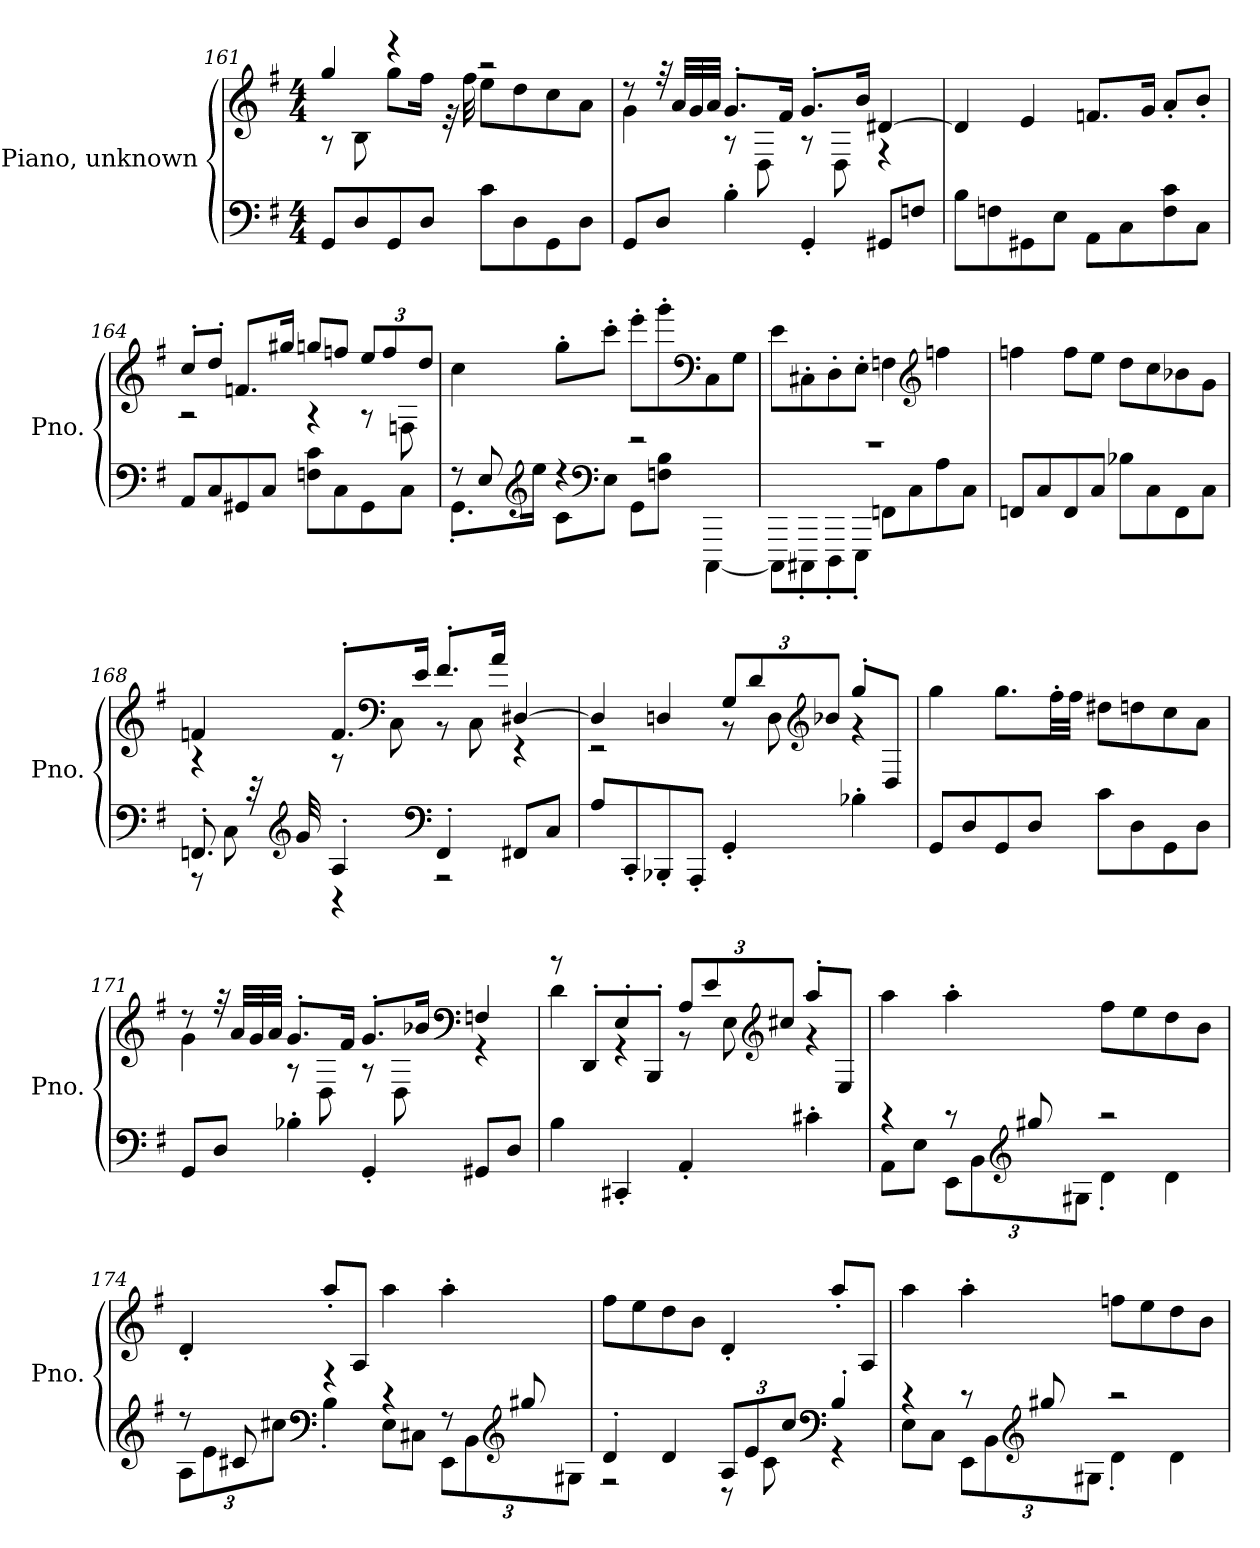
**kern	**kern
*part1	*part1
*staff2	*staff1
*I"Piano, unknown	*
*I'Pno.	*
!!LO:PB:g=z
*clefF4	*clefG2
*k[f#]	*k[f#]
*M4/4	*M4/4
=161	=161
*	*^
8GG/L	4gg/	8r
8D/	.	8B\
8GG/	4r	8gg\L
8D/J	.	16ff#\Jk
.	.	32r
.	.	32ff#\
8c\L	2r	8ee\L
8D\	.	8dd\
8GG\	.	8cc\
8D\J	.	8a\J
=162	=162	=162
8GG/L	8r	4g\
8D/J	32r	.
.	32a/LLL	.
.	32g/	.
.	32a/JJJ	.
4B'\	8.g'/L	8r
.	.	8D\
.	16f#/Jk	.
4GG'/	8.g'/L	8r
.	.	8D\
.	16b/Jk	.
8GG#X/L	[4d#X/	4r
8Fn/J	.	.
*	*v	*v
=163	=163
8B\L	4d#/]
8Fn\	.
8GG#X\	4e/
8E\J	.
8AA\L	8.fn/L
8C\	.
.	16g/Jk
8F\ 8c\	8a'/L
8C\J	8b'/J
!!LO:LB:g=z
=164	=164
*	*^
8AA/L	8cc'/L	2r
8C/	8dd'/J	.
8GG#X/	8.fn/L	.
8C/J	.	.
.	16gg#X/Jk	.
8Fn\ 8c\L	8ggn/L	4r
8C\	8ffn/J	.
*	*Xbrackettup	*
8GG#\	12ee/L	8r
.	12ff/	.
8C\J	.	8Fn\
.	12dd/J	.
*	*v	*v
=165	=165
*^	*
8r	8.GG'\L	4cc\
8E/	.	.
*clefG2	*	*
.	16ee\Jk	.
4r	8c\L	8gg'\L
*clefF4	*	*
.	8E\J	8ccc'\J
2r	8GG\L	8eee'\L
.	8Fn\ 8B\J	8ggg'\
*	*	*clefF4
.	[4CCC\	8C\
.	.	8G\J
=166	=166	=166
1r	8CCC\L]	8e\L
.	8CCC#X'\	8C#X'\
.	8DDD'\	8D'\
.	8EEE'\J	8E'\J
.	8FFn\L	4Fn\
.	8C\	.
*	*	*clefG2
.	8A\	4ffn\
.	8C\J	.
*v	*v	*
!!LO:LB:g=z
=167	=167
8FFn/L	4ffn\
8C/	.
8FF/	8ff\L
8C/J	8ee\J
8B-X\L	8dd\L
8C\	8cc\
8FF\	8b-X\
8C\J	8g\J
=168	=168
*^	*^
8.FFn'/	8r	4fn/	4r
.	8C\	.	.
32r	.	.	.
*clefG2	*	*	*
32g/	.	.	.
4A'/	4r	8.f'/L	8r
*	*	*clefF4	*
.	.	.	8C\
.	.	16e/Jk	.
*clefF4	*	*	*
4FF'/	2r	8.f'/L	8r
.	.	.	8C\
.	.	16a/Jk	.
8FF#X/L	.	[4D#X/	4r
8C/J	.	.	.
*v	*v	*	*
=169	=169	=169
8A/L	4D#/]	2r
8CC'/	.	.
8BBB-X'/	4Dn/	.
8AAA'/J	.	.
4GG'/	12G/L	8r
.	12d/	.
.	.	8D\
*	*clefG2	*
.	12b-X/J	.
4B-X'\	8gg'/L	4r
.	8D/J	.
*	*v	*v
!!LO:LB:g=z
=170	=170
8GG/L	4gg\
8D/	.
8GG/	8.gg\L
8D/J	.
.	32ff#'\LL
.	32ff#\JJJ
8c\L	8dd#X\L
8D\	8ddn\
8GG\	8cc\
8D\J	8a\J
=171	=171
*	*^
8GG/L	8r	4g\
8D/J	32r	.
.	32a/LLL	.
.	32g/	.
.	32a/JJJ	.
4B-X'\	8.g'/L	8r
.	.	8D\
.	16f#/Jk	.
4GG'/	8.g'/L	8r
.	.	8D\
.	16b-X/Jk	.
*	*clefF4	*
8GG#X/L	4Fn/	4r
8D/J	.	.
=172	=172	=172
4B\	8r	4d\
.	8DD'/L	.
4CC#X'/	8E'/	4r
.	8BBB'/J	.
4AA'/	12A/L	8r
.	12e/	.
.	.	8E\
*	*clefG2	*
.	12cc#X/J	.
4c#X'\	8aa'/L	4r
.	8E/J	.
*	*v	*v
!!LO:LB:g=z
=173	=173
*^	*
4r	8AA\L	4aa\
.	8E\J	.
*	*Xbrackettup	*
8r	12EE\L	4aa'\
.	12BB\	.
*clefG2	*	*
8gg#X/	.	.
.	12G#X\J	.
2r	4d'\	8ff#\L
.	.	8ee\
.	4d\	8dd\
.	.	8b\J
=174	=174	=174
8r	12A\L	4d'/
.	12e\	.
8c#X/	.	.
.	12cc#X\J	.
*clefF4	*	*
4r	4B'\	8aa'/L
.	.	8A/J
4r	8E\L	4aa\
.	8C#X\J	.
8r	12EE\L	4aa'\
.	12BB\	.
*clefG2	*	*
8gg#X/	.	.
.	12G#X\J	.
!!LO:LB:g=z
=175	=175	=175
4d'/	2r	8ff#\L
.	.	8ee\
4d/	.	8dd\
.	.	8b\J
12A/L	8r	4d'/
12e/	.	.
.	8c\	.
12cc/J	.	.
*clefF4	*	*
4B'/	4r	8aa'/L
.	.	8A/J
=176	=176	=176
4r	8E\L	4aa\
.	8C\J	.
8r	12EE\L	4aa'\
.	12BB\	.
*clefG2	*	*
8gg#X/	.	.
.	12G#X\J	.
2r	4d'\	8ffn\L
.	.	8ee\
.	4d\	8dd\
.	.	8b\J
*v	*v	*
=	=
*-	*-
